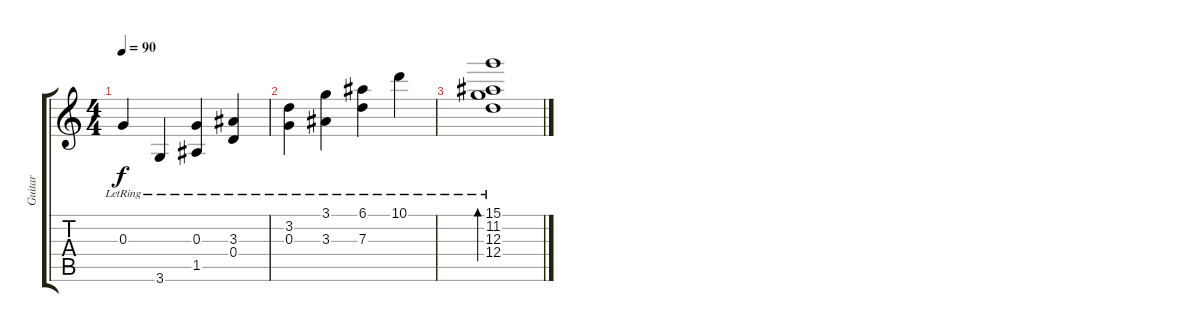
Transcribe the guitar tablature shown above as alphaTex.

\track ("Guitar" "Guitar") {instrument acousticguitarnylon}
\staff {score tabs}
\tuning (E4 B3 G3 D3 A2 E2) {hide}
\ts (4 4)
\tempo 90
\clef g2
\ks c
0.3{lr}.4{dy f} 3.6{lr}.4 (0.3{lr} 1.5{lr}).4 (3.3{lr} 0.4{lr}).4 |
(3.2{lr} 0.3{lr}).4 (3.1{lr} 3.3{lr}).4 (6.1{lr} 7.3{lr}).4 10.1{lr}.4 |
(15.1{lr} 11.2{lr} 12.3 12.4).1{bd 480}
